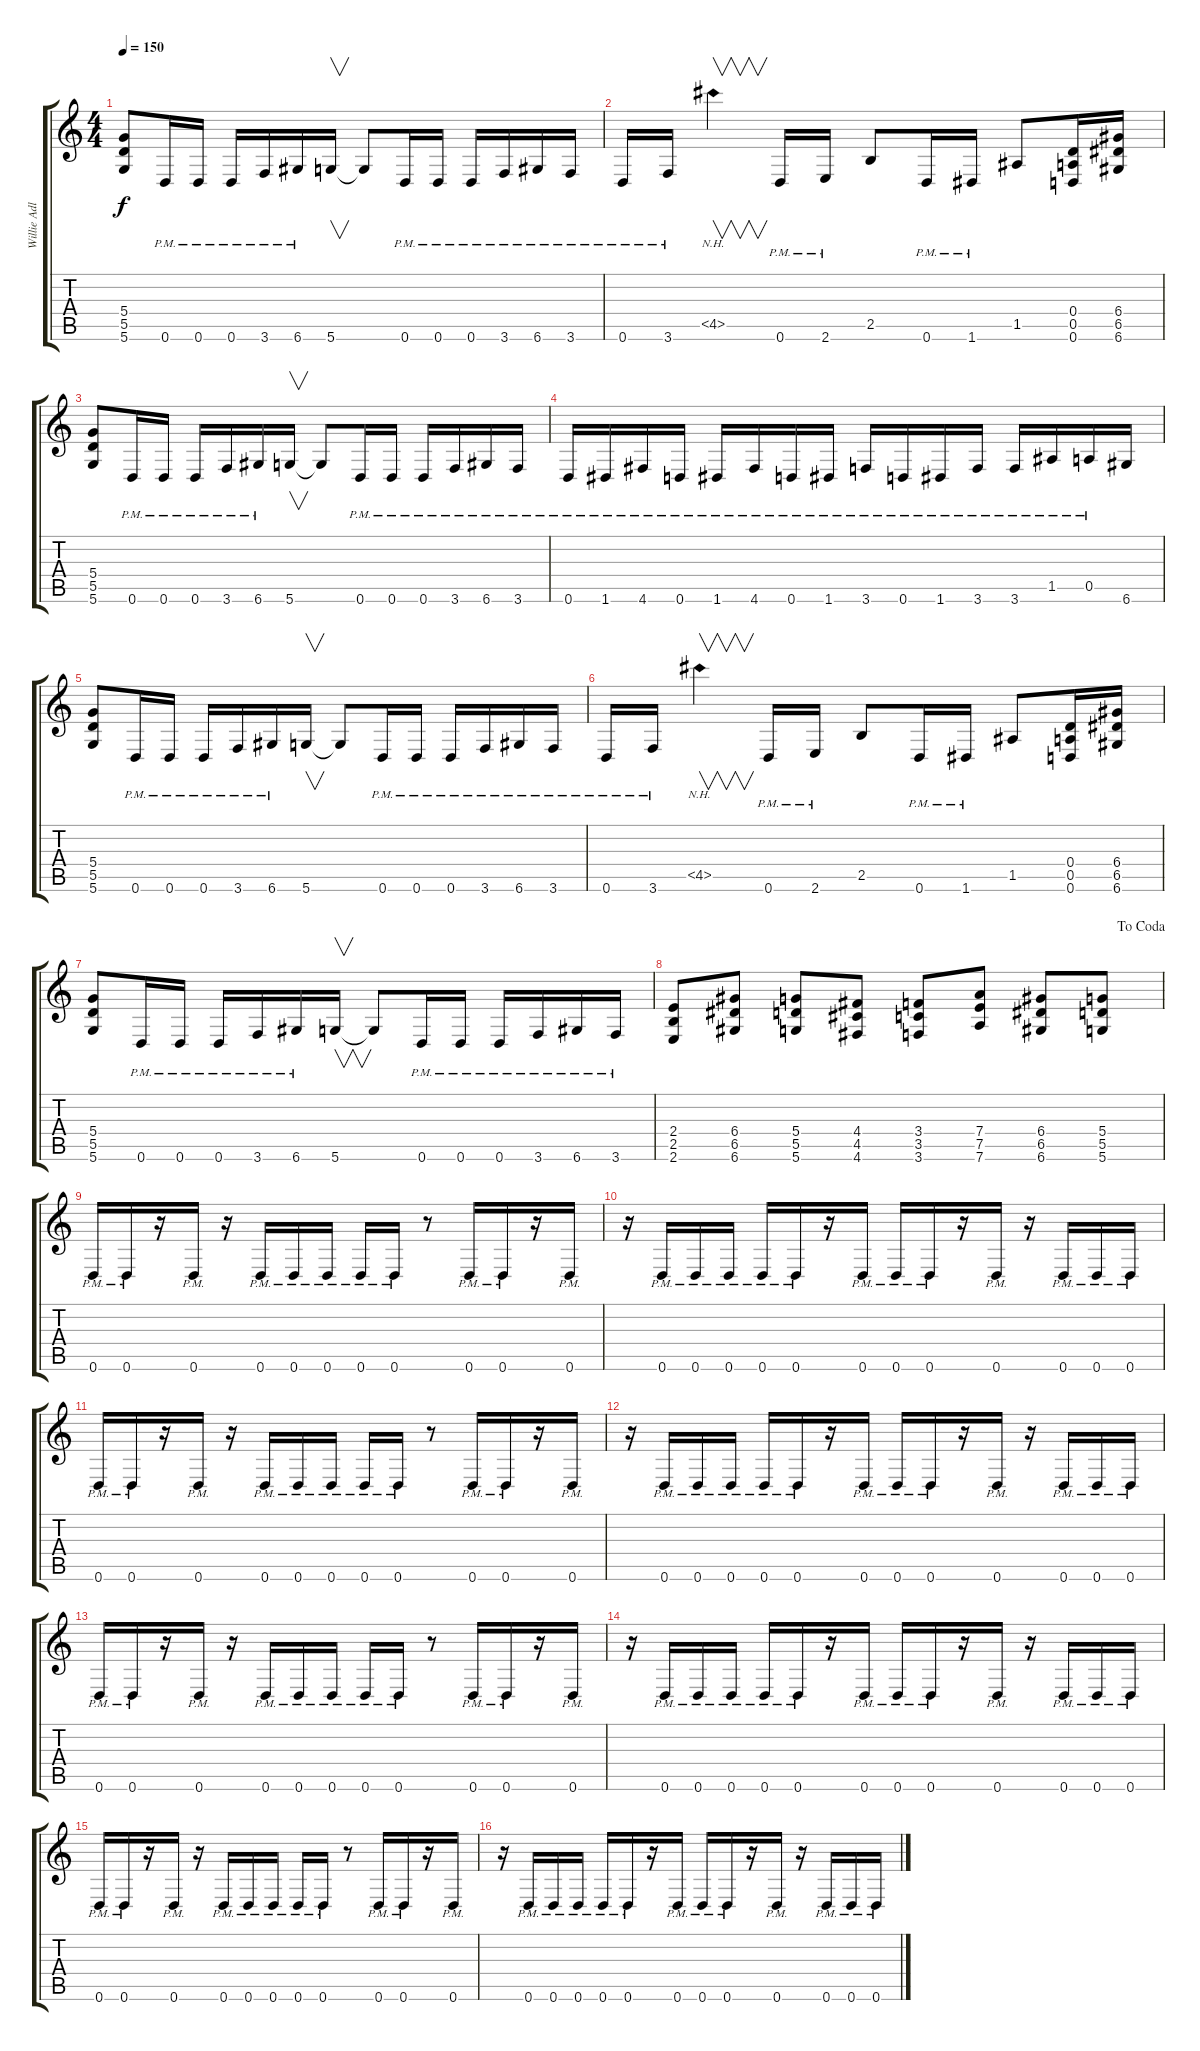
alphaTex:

\track ("Willie Adler" "Willie Adl") {instrument distortionguitar}
\staff {score tabs}
\tuning (E4 B3 G3 D3 A2 D2) {hide}
\ts (4 4)
\tempo 150
\clef g2
\ks c
(5.4 5.5 5.6).8{dy f} 0.6{pm}.16 0.6{pm}.16 0.6{pm}.16 3.6{pm}.16 6.6{pm}.16 5.6.16{v} 5.6{t}.8 0.6{pm}.16 0.6{pm}.16 0.6{pm}.16 3.6{pm}.16 6.6{pm}.16 3.6{pm}.16 |
0.6{pm}.16 3.6{pm}.16 4.5{nh}.4{v} 0.6{pm}.16 2.6{pm}.16 2.5.8 0.6{pm}.16 1.6{pm}.16 1.5.8 (0.4 0.5 0.6).16 (6.4 6.5 6.6).16 |
(5.4 5.5 5.6).8 0.6{pm}.16 0.6{pm}.16 0.6{pm}.16 3.6{pm}.16 6.6{pm}.16 5.6.16{v} 5.6{t}.8 0.6{pm}.16 0.6{pm}.16 0.6{pm}.16 3.6{pm}.16 6.6{pm}.16 3.6{pm}.16 |
0.6{pm}.16 1.6{pm}.16 4.6{pm}.16 0.6{pm}.16 1.6{pm}.16 4.6{pm}.16 0.6{pm}.16 1.6{pm}.16 3.6{pm}.16 0.6{pm}.16 1.6{pm}.16 3.6{pm}.16 3.6{pm}.16 1.5{pm}.16 0.5{pm}.16 6.6.16 |
(5.4 5.5 5.6).8 0.6{pm}.16 0.6{pm}.16 0.6{pm}.16 3.6{pm}.16 6.6{pm}.16 5.6.16{v} 5.6{t}.8 0.6{pm}.16 0.6{pm}.16 0.6{pm}.16 3.6{pm}.16 6.6{pm}.16 3.6{pm}.16 |
0.6{pm}.16 3.6{pm}.16 4.5{nh}.4{v} 0.6{pm}.16 2.6{pm}.16 2.5.8 0.6{pm}.16 1.6{pm}.16 1.5.8 (0.4 0.5 0.6).16 (6.4 6.5 6.6).16 |
(5.4 5.5 5.6).8 0.6{pm}.16 0.6{pm}.16 0.6{pm}.16 3.6{pm}.16 6.6{pm}.16 5.6.16{v} 5.6{t}.8 0.6{pm}.16 0.6{pm}.16 0.6{pm}.16 3.6{pm}.16 6.6{pm}.16 3.6{pm}.16 |
\jump dacoda
(2.4 2.5 2.6).8 (6.4 6.5 6.6).8 (5.4 5.5 5.6).8 (4.4 4.5 4.6).8 (3.4 3.5 3.6).8 (7.4 7.5 7.6).8 (6.4 6.5 6.6).8 (5.4 5.5 5.6).8 |
0.6{pm}.16 0.6{pm}.16 r.16 0.6{pm}.16 r.16 0.6{pm}.16 0.6{pm}.16 0.6{pm}.16 0.6{pm}.16 0.6{pm}.16 r.8 0.6{pm}.16 0.6{pm}.16 r.16 0.6{pm}.16 |
r.16 0.6{pm}.16 0.6{pm}.16 0.6{pm}.16 0.6{pm}.16 0.6{pm}.16 r.16 0.6{pm}.16 0.6{pm}.16 0.6{pm}.16 r.16 0.6{pm}.16 r.16 0.6{pm}.16 0.6{pm}.16 0.6{pm}.16 |
0.6{pm}.16 0.6{pm}.16 r.16 0.6{pm}.16 r.16 0.6{pm}.16 0.6{pm}.16 0.6{pm}.16 0.6{pm}.16 0.6{pm}.16 r.8 0.6{pm}.16 0.6{pm}.16 r.16 0.6{pm}.16 |
r.16 0.6{pm}.16 0.6{pm}.16 0.6{pm}.16 0.6{pm}.16 0.6{pm}.16 r.16 0.6{pm}.16 0.6{pm}.16 0.6{pm}.16 r.16 0.6{pm}.16 r.16 0.6{pm}.16 0.6{pm}.16 0.6{pm}.16 |
0.6{pm}.16 0.6{pm}.16 r.16 0.6{pm}.16 r.16 0.6{pm}.16 0.6{pm}.16 0.6{pm}.16 0.6{pm}.16 0.6{pm}.16 r.8 0.6{pm}.16 0.6{pm}.16 r.16 0.6{pm}.16 |
r.16 0.6{pm}.16 0.6{pm}.16 0.6{pm}.16 0.6{pm}.16 0.6{pm}.16 r.16 0.6{pm}.16 0.6{pm}.16 0.6{pm}.16 r.16 0.6{pm}.16 r.16 0.6{pm}.16 0.6{pm}.16 0.6{pm}.16 |
0.6{pm}.16 0.6{pm}.16 r.16 0.6{pm}.16 r.16 0.6{pm}.16 0.6{pm}.16 0.6{pm}.16 0.6{pm}.16 0.6{pm}.16 r.8 0.6{pm}.16 0.6{pm}.16 r.16 0.6{pm}.16 |
r.16 0.6{pm}.16 0.6{pm}.16 0.6{pm}.16 0.6{pm}.16 0.6{pm}.16 r.16 0.6{pm}.16 0.6{pm}.16 0.6{pm}.16 r.16 0.6{pm}.16 r.16 0.6{pm}.16 0.6{pm}.16 0.6{pm}.16
